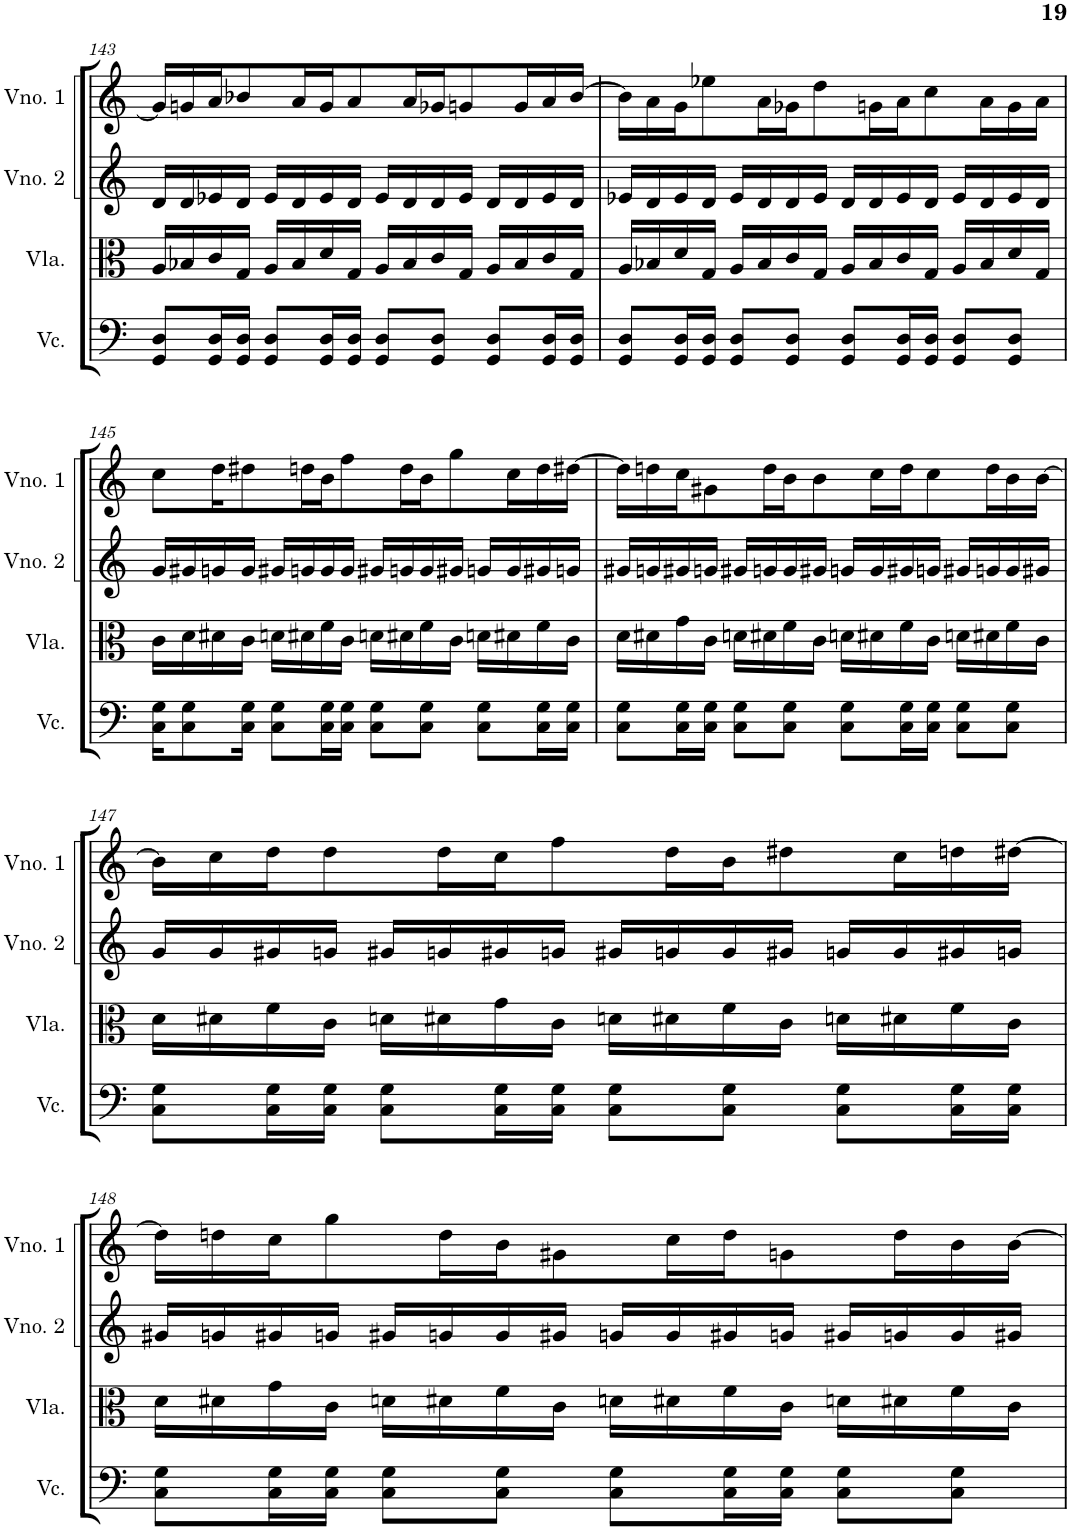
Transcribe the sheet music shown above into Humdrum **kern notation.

**kern	**kern	**kern	**kern
*part4	*part3	*part2	*part1
*staff4	*staff3	*staff2	*staff1
*I"Violoncelo	*I"Viola	*I"Violino 2	*I"Violino 1
*I'Vc.	*I'Vla.	*I'Vno. 2	*I'Vno. 1
!!LO:PB:g=z
*clefF4	*clefC3	*clefG2	*clefG2
*k[]	*k[]	*k[]	*k[]
*M4/4	*M4/4	*M4/4	*M4/4
=143	=143	=143	=143
8GG/ 8D/L	16A/LL	16d/LL	16g-/LL]
.	16B-X/	16d/	16gn/
16GG/ 16D/L	16c/	16e-X/	16a/J
16GG/ 16D/JJ	16G/JJ	16d/JJ	8b-X/
8GG/ 8D/L	16A/LL	16e-/LL	.
.	16B-/	16d/	16a/L
16GG/ 16D/L	16d/	16e-/	16g/J
16GG/ 16D/JJ	16G/JJ	16d/JJ	8a/
8GG/ 8D/L	16A/LL	16e-/LL	.
.	16B-/	16d/	16a/L
8GG/ 8D/J	16c/	16d/	16g-X/J
.	16G/JJ	16e-/JJ	8gn/
8GG/ 8D/L	16A/LL	16d/LL	.
.	16B-/	16d/	16g/L
16GG/ 16D/L	16c/	16e-/	16a/
16GG/ 16D/JJ	16G/JJ	16d/JJ	[16b-/JJ
=144	=144	=144	=144
8GG/ 8D/L	16A/LL	16e-X/LL	16b-\LL]
.	16B-X/	16d/	16a\
16GG/ 16D/L	16d/	16e-/	16g\J
16GG/ 16D/JJ	16G/JJ	16d/JJ	8ee-X\
8GG/ 8D/L	16A/LL	16e-/LL	.
.	16B-/	16d/	16a\L
8GG/ 8D/J	16c/	16d/	16g-X\J
.	16G/JJ	16e-/JJ	8dd\
8GG/ 8D/L	16A/LL	16d/LL	.
.	16B-/	16d/	16gn\L
16GG/ 16D/L	16c/	16e-/	16a\J
16GG/ 16D/JJ	16G/JJ	16d/JJ	8cc\
8GG/ 8D/L	16A/LL	16e-/LL	.
.	16B-/	16d/	16a\L
8GG/ 8D/J	16d/	16e-/	16g\
.	16G/JJ	16d/JJ	16a\JJ
!!LO:LB:g=z
=145	=145	=145	=145
16C\ 16G\KL	16c\LL	16g/LL	8cc\L
8C\ 8G\	16d\	16g#X/	.
.	16d#X\	16gn/	16dd\K
16C\ 16G\Jk	16c\JJ	16g/JJ	8dd#X\
8C\ 8G\L	16dn\LL	16g#X/LL	.
.	16d#X\	16gn/	16ddn\L
16C\ 16G\L	16f\	16g/	16b\J
16C\ 16G\JJ	16c\JJ	16g/JJ	8ff\
8C\ 8G\L	16dn\LL	16g#X/LL	.
.	16d#X\	16gn/	16dd\L
8C\ 8G\J	16f\	16g/	16b\J
.	16c\JJ	16g#X/JJ	8gg\
8C\ 8G\L	16dn\LL	16gn/LL	.
.	16d#X\	16g/	16cc\L
16C\ 16G\L	16f\	16g#X/	16dd\
16C\ 16G\JJ	16c\JJ	16gn/JJ	[16dd#X\JJ
=146	=146	=146	=146
8C\ 8G\L	16d\LL	16g#X/LL	16dd#\LL]
.	16d#X\	16gn/	16ddn\
16C\ 16G\L	16g\	16g#X/	16cc\J
16C\ 16G\JJ	16c\JJ	16gn/JJ	8g#X\
8C\ 8G\L	16dn\LL	16g#X/LL	.
.	16d#X\	16gn/	16dd\L
8C\ 8G\J	16f\	16g/	16b\J
.	16c\JJ	16g#X/JJ	8b\
8C\ 8G\L	16dn\LL	16gn/LL	.
.	16d#X\	16g/	16cc\L
16C\ 16G\L	16f\	16g#X/	16dd\J
16C\ 16G\JJ	16c\JJ	16gn/JJ	8cc\
8C\ 8G\L	16dn\LL	16g#X/LL	.
.	16d#X\	16gn/	16dd\L
8C\ 8G\J	16f\	16g/	16b\
.	16c\JJ	16g#X/JJ	[16b\JJ
!!LO:LB:g=z
=147	=147	=147	=147
8C\ 8G\L	16d\LL	16g/LL	16b\LL]
.	16d#X\	16g/	16cc\
16C\ 16G\L	16f\	16g#X/	16dd\J
16C\ 16G\JJ	16c\JJ	16gn/JJ	8dd\
8C\ 8G\L	16dn\LL	16g#X/LL	.
.	16d#X\	16gn/	16dd\L
16C\ 16G\L	16g\	16g#X/	16cc\J
16C\ 16G\JJ	16c\JJ	16gn/JJ	8ff\
8C\ 8G\L	16dn\LL	16g#X/LL	.
.	16d#X\	16gn/	16dd\L
8C\ 8G\J	16f\	16g/	16b\J
.	16c\JJ	16g#X/JJ	8dd#X\
8C\ 8G\L	16dn\LL	16gn/LL	.
.	16d#X\	16g/	16cc\L
16C\ 16G\L	16f\	16g#X/	16ddn\
16C\ 16G\JJ	16c\JJ	16gn/JJ	[16dd#X\JJ
!!LO:LB:g=z
=148	=148	=148	=148
8C\ 8G\L	16d\LL	16g#X/LL	16dd#\LL]
.	16d#X\	16gn/	16ddn\
16C\ 16G\L	16g\	16g#X/	16cc\J
16C\ 16G\JJ	16c\JJ	16gn/JJ	8gg\
8C\ 8G\L	16dn\LL	16g#X/LL	.
.	16d#X\	16gn/	16dd\L
8C\ 8G\J	16f\	16g/	16b\J
.	16c\JJ	16g#X/JJ	8g#X\
8C\ 8G\L	16dn\LL	16gn/LL	.
.	16d#X\	16g/	16cc\L
16C\ 16G\L	16f\	16g#X/	16dd\J
16C\ 16G\JJ	16c\JJ	16gn/JJ	8gn\
8C\ 8G\L	16dn\LL	16g#X/LL	.
.	16d#X\	16gn/	16dd\L
8C\ 8G\J	16f\	16g/	16b\
.	16c\JJ	16g#X/JJ	[16b\JJ
=	=	=	=
*-	*-	*-	*-
